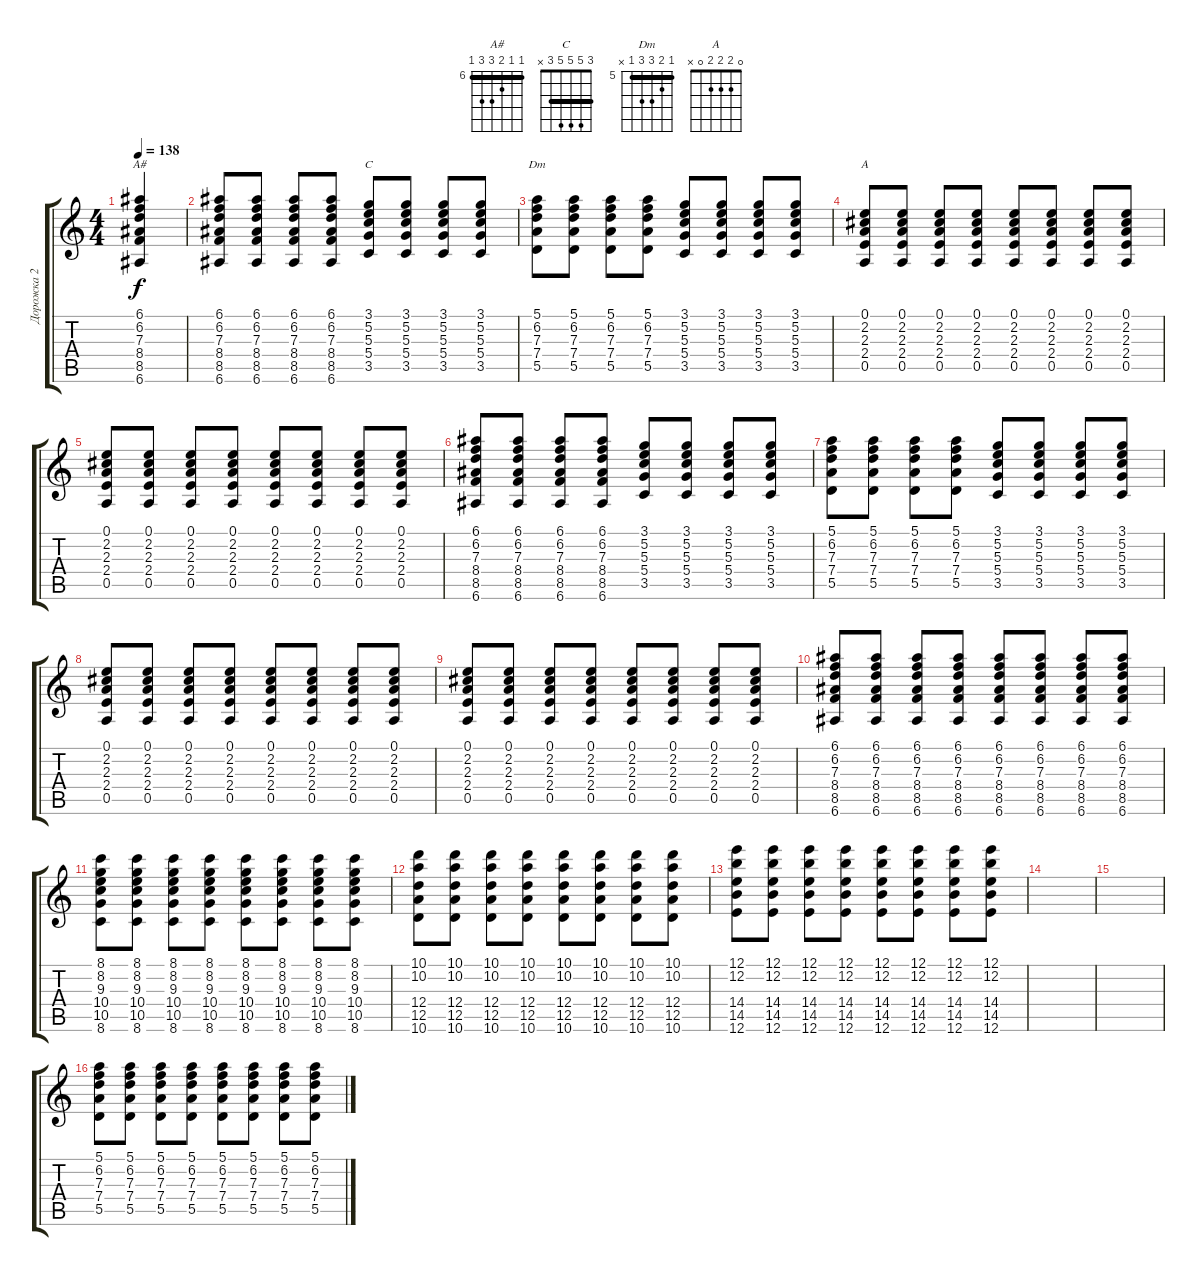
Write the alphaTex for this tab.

\track ("Дорожка 2" "Дорожка 2") {instrument acousticguitarsteel}
\staff {score tabs}
\tuning (E4 B3 G3 D3 A2 E2) {hide}
\chord ("A#" 6 6 7 8 8 6) {firstfret 6 barre 6}
\chord ("C" 3 5 5 5 3 x) {barre 3}
\chord ("Dm" 5 6 7 7 5 x) {firstfret 5 barre 5}
\chord ("A" 0 2 2 2 0 x)
\ts (4 4)
\tempo 138
\clef g2
\ks c
(6.1 6.2 7.3 8.4 8.5 6.6).4{ch "A#" dy f} |
(6.1 6.2 7.3 8.4 8.5 6.6).8 (6.1 6.2 7.3 8.4 8.5 6.6).8 (6.1 6.2 7.3 8.4 8.5 6.6).8 (6.1 6.2 7.3 8.4 8.5 6.6).8 (3.1 5.2 5.3 5.4 3.5).8{ch "C"} (3.1 5.2 5.3 5.4 3.5).8 (3.1 5.2 5.3 5.4 3.5).8 (3.1 5.2 5.3 5.4 3.5).8 |
(5.1 6.2 7.3 7.4 5.5).8{ch "Dm"} (5.1 6.2 7.3 7.4 5.5).8 (5.1 6.2 7.3 7.4 5.5).8 (5.1 6.2 7.3 7.4 5.5).8 (3.1 5.2 5.3 5.4 3.5).8 (3.1 5.2 5.3 5.4 3.5).8 (3.1 5.2 5.3 5.4 3.5).8 (3.1 5.2 5.3 5.4 3.5).8 |
(0.1 2.2 2.3 2.4 0.5).8{ch "A"} (0.1 2.2 2.3 2.4 0.5).8 (0.1 2.2 2.3 2.4 0.5).8 (0.1 2.2 2.3 2.4 0.5).8 (0.1 2.2 2.3 2.4 0.5).8 (0.1 2.2 2.3 2.4 0.5).8 (0.1 2.2 2.3 2.4 0.5).8 (0.1 2.2 2.3 2.4 0.5).8 |
(0.1 2.2 2.3 2.4 0.5).8 (0.1 2.2 2.3 2.4 0.5).8 (0.1 2.2 2.3 2.4 0.5).8 (0.1 2.2 2.3 2.4 0.5).8 (0.1 2.2 2.3 2.4 0.5).8 (0.1 2.2 2.3 2.4 0.5).8 (0.1 2.2 2.3 2.4 0.5).8 (0.1 2.2 2.3 2.4 0.5).8 |
(6.1 6.2 7.3 8.4 8.5 6.6).8 (6.1 6.2 7.3 8.4 8.5 6.6).8 (6.1 6.2 7.3 8.4 8.5 6.6).8 (6.1 6.2 7.3 8.4 8.5 6.6).8 (3.1 5.2 5.3 5.4 3.5).8 (3.1 5.2 5.3 5.4 3.5).8 (3.1 5.2 5.3 5.4 3.5).8 (3.1 5.2 5.3 5.4 3.5).8 |
(5.1 6.2 7.3 7.4 5.5).8 (5.1 6.2 7.3 7.4 5.5).8 (5.1 6.2 7.3 7.4 5.5).8 (5.1 6.2 7.3 7.4 5.5).8 (3.1 5.2 5.3 5.4 3.5).8 (3.1 5.2 5.3 5.4 3.5).8 (3.1 5.2 5.3 5.4 3.5).8 (3.1 5.2 5.3 5.4 3.5).8 |
(0.1 2.2 2.3 2.4 0.5).8 (0.1 2.2 2.3 2.4 0.5).8 (0.1 2.2 2.3 2.4 0.5).8 (0.1 2.2 2.3 2.4 0.5).8 (0.1 2.2 2.3 2.4 0.5).8 (0.1 2.2 2.3 2.4 0.5).8 (0.1 2.2 2.3 2.4 0.5).8 (0.1 2.2 2.3 2.4 0.5).8 |
(0.1 2.2 2.3 2.4 0.5).8 (0.1 2.2 2.3 2.4 0.5).8 (0.1 2.2 2.3 2.4 0.5).8 (0.1 2.2 2.3 2.4 0.5).8 (0.1 2.2 2.3 2.4 0.5).8 (0.1 2.2 2.3 2.4 0.5).8 (0.1 2.2 2.3 2.4 0.5).8 (0.1 2.2 2.3 2.4 0.5).8 |
(6.1 6.2 7.3 8.4 8.5 6.6).8 (6.1 6.2 7.3 8.4 8.5 6.6).8 (6.1 6.2 7.3 8.4 8.5 6.6).8 (6.1 6.2 7.3 8.4 8.5 6.6).8 (6.1 6.2 7.3 8.4 8.5 6.6).8 (6.1 6.2 7.3 8.4 8.5 6.6).8 (6.1 6.2 7.3 8.4 8.5 6.6).8 (6.1 6.2 7.3 8.4 8.5 6.6).8 |
(8.1 8.2 9.3 10.4 10.5 8.6).8 (8.1 8.2 9.3 10.4 10.5 8.6).8 (8.1 8.2 9.3 10.4 10.5 8.6).8 (8.1 8.2 9.3 10.4 10.5 8.6).8 (8.1 8.2 9.3 10.4 10.5 8.6).8 (8.1 8.2 9.3 10.4 10.5 8.6).8 (8.1 8.2 9.3 10.4 10.5 8.6).8 (8.1 8.2 9.3 10.4 10.5 8.6).8 |
(10.1 10.2 12.4 12.5 10.6).8 (10.1 10.2 12.4 12.5 10.6).8 (10.1 10.2 12.4 12.5 10.6).8 (10.1 10.2 12.4 12.5 10.6).8 (10.1 10.2 12.4 12.5 10.6).8 (10.1 10.2 12.4 12.5 10.6).8 (10.1 10.2 12.4 12.5 10.6).8 (10.1 10.2 12.4 12.5 10.6).8 |
(12.1 12.2 14.4 14.5 12.6).8 (12.1 12.2 14.4 14.5 12.6).8 (12.1 12.2 14.4 14.5 12.6).8 (12.1 12.2 14.4 14.5 12.6).8 (12.1 12.2 14.4 14.5 12.6).8 (12.1 12.2 14.4 14.5 12.6).8 (12.1 12.2 14.4 14.5 12.6).8 (12.1 12.2 14.4 14.5 12.6).8 |
|
|
(5.1 6.2 7.3 7.4 5.5).8 (5.1 6.2 7.3 7.4 5.5).8 (5.1 6.2 7.3 7.4 5.5).8 (5.1 6.2 7.3 7.4 5.5).8 (5.1 6.2 7.3 7.4 5.5).8 (5.1 6.2 7.3 7.4 5.5).8 (5.1 6.2 7.3 7.4 5.5).8 (5.1 6.2 7.3 7.4 5.5).8
